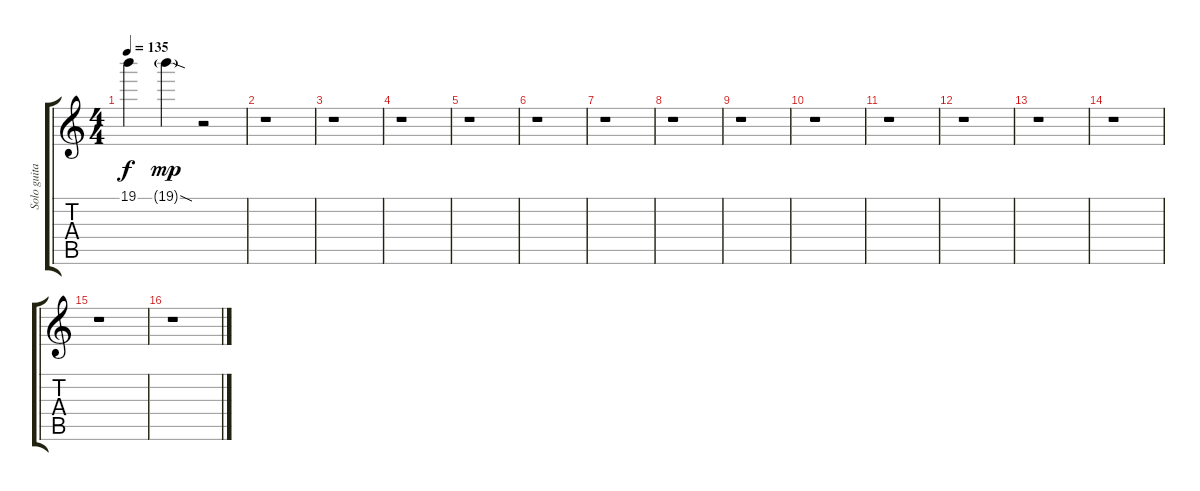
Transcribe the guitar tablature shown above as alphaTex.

\track ("Solo guitar" "Solo guita") {instrument distortionguitar}
\staff {score tabs}
\tuning (E4 B3 G3 D3 A2 E2) {hide}
\ts (4 4)
\tempo 135
\clef g2
\ks c
19.1.4{dy f} 19.1{sod g}.4{dy mp} r.2 |
r.1 |
r.1 |
r.1 |
r.1 |
r.1 |
r.1 |
r.1 |
r.1 |
r.1 |
r.1 |
r.1 |
r.1 |
r.1 |
r.1 |
r.1
